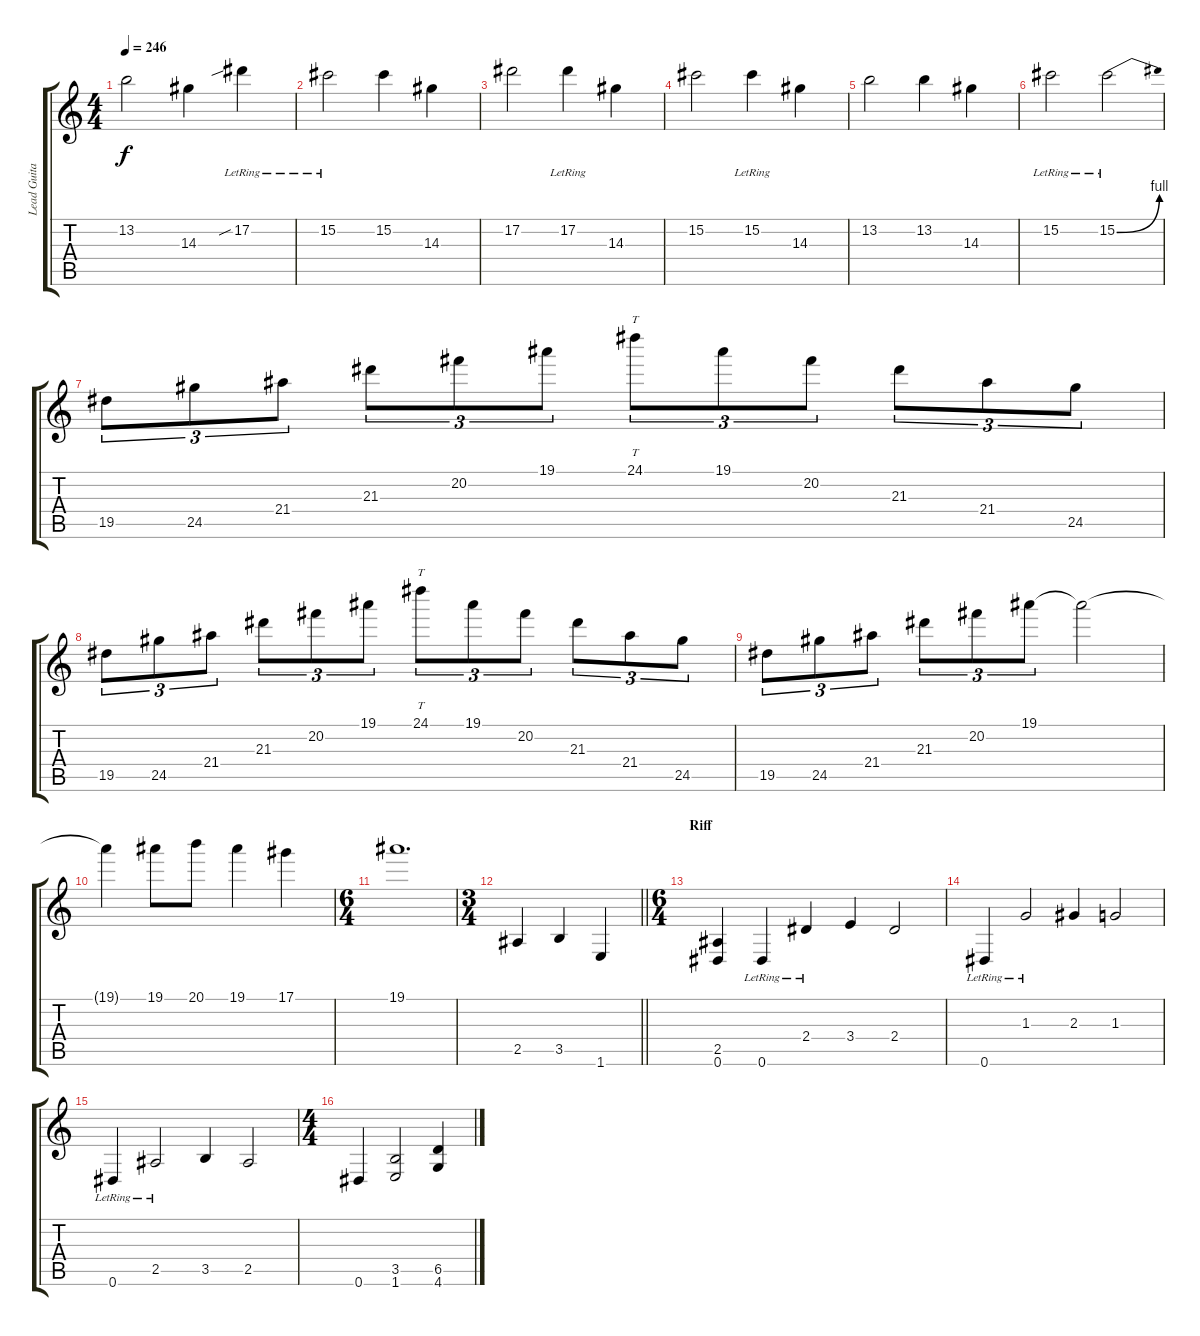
\track ("Lead Guitar" "Lead Guita") {instrument distortionguitar}
\staff {score tabs}
\tuning (Eb4 Bb3 Gb3 Db3 Ab2 Eb2) {hide}
\ts (4 4)
\tempo 246
\clef g2
\ks c
13.2.2{dy f} 14.3.4 17.2{sib lr}.4 |
15.2{lr}.2 15.2.4 14.3.4 |
17.2.2 17.2{lr}.4 14.3.4 |
15.2.2 15.2{lr}.4 14.3.4 |
13.2.2 13.2.4 14.3.4 |
15.2{lr}.2 15.2{be (bend 0 0 60 4) lr}.2 |
19.5.8{tu (3 2)} 24.5.8{tu (3 2)} 21.4.8{tu (3 2)} 21.3.8{tu (3 2)} 20.2.8{tu (3 2)} 19.1.8{tu (3 2)} 24.1.8{tt tu (3 2)} 19.1.8{tu (3 2)} 20.2.8{tu (3 2)} 21.3.8{tu (3 2)} 21.4.8{tu (3 2)} 24.5.8{tu (3 2)} |
19.5.8{tu (3 2)} 24.5.8{tu (3 2)} 21.4.8{tu (3 2)} 21.3.8{tu (3 2)} 20.2.8{tu (3 2)} 19.1.8{tu (3 2)} 24.1.8{tt tu (3 2)} 19.1.8{tu (3 2)} 20.2.8{tu (3 2)} 21.3.8{tu (3 2)} 21.4.8{tu (3 2)} 24.5.8{tu (3 2)} |
19.5.8{tu (3 2)} 24.5.8{tu (3 2)} 21.4.8{tu (3 2)} 21.3.8{tu (3 2)} 20.2.8{tu (3 2)} 19.1.8{tu (3 2)} 19.1{t}.2 |
19.1{t}.4 19.1.8 20.1.8 19.1.4 17.1.4 |
\ts (6 4)
19.1.1{d} |
\ts (3 4)
\barLineRight lightlight
2.5.4 3.5.4 1.6.4 |
\ts (6 4)
\section ("" "Riff")
(2.5 0.6).4 0.6{lr}.4 2.4{lr}.4 3.4.4 2.4.2 |
0.6{lr}.4 1.3{lr}.2 2.3.4 1.3.2 |
0.6{lr}.4 2.5{lr}.2 3.5.4 2.5.2 |
\ts (4 4)
0.6.4 (3.5 1.6).2 (6.5 4.6).4
